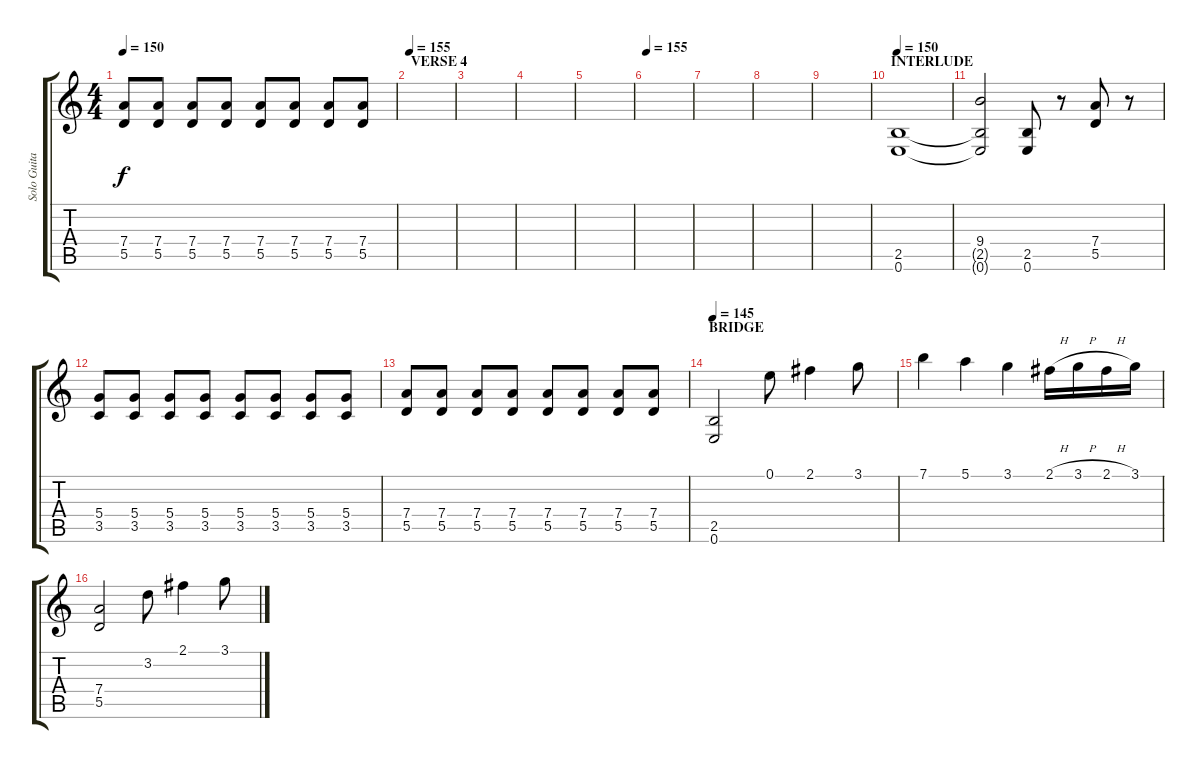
\track ("Solo Guitar" "Solo Guita") {instrument distortionguitar}
\staff {score tabs}
\tuning (E4 B3 G3 D3 A2 E2) {hide}
\ts (4 4)
\tempo 150
\clef g2
\ks c
(7.4 5.5).8{dy f} (7.4 5.5).8 (7.4 5.5).8 (7.4 5.5).8 (7.4 5.5).8 (7.4 5.5).8 (7.4 5.5).8 (7.4 5.5).8 |
\section ("" "VERSE 4")
\tempo 155
|
|
|
|
\tempo 155
|
|
|
|
\section ("" "INTERLUDE")
\tempo 150
(2.5 0.6).1{volume 12} |
(9.4 2.5{t} 0.6{t}).2 (2.5 0.6).8 r.8 (7.4 5.5).8 r.8 |
(5.4 3.5).8 (5.4 3.5).8 (5.4 3.5).8 (5.4 3.5).8 (5.4 3.5).8 (5.4 3.5).8 (5.4 3.5).8 (5.4 3.5).8 |
(7.4 5.5).8 (7.4 5.5).8 (7.4 5.5).8 (7.4 5.5).8 (7.4 5.5).8 (7.4 5.5).8 (7.4 5.5).8 (7.4 5.5).8 |
\section ("" "BRIDGE")
\tempo 150
\tempo 145
(2.5 0.6).2{volume 16} 0.1.8 2.1.4 3.1.8 |
7.1.4 5.1.4 3.1.4 2.1{h}.16 3.1{h}.16 2.1{h}.16 3.1.16 |
(7.4 5.5).2 3.2.8 2.1.4 3.1.8
